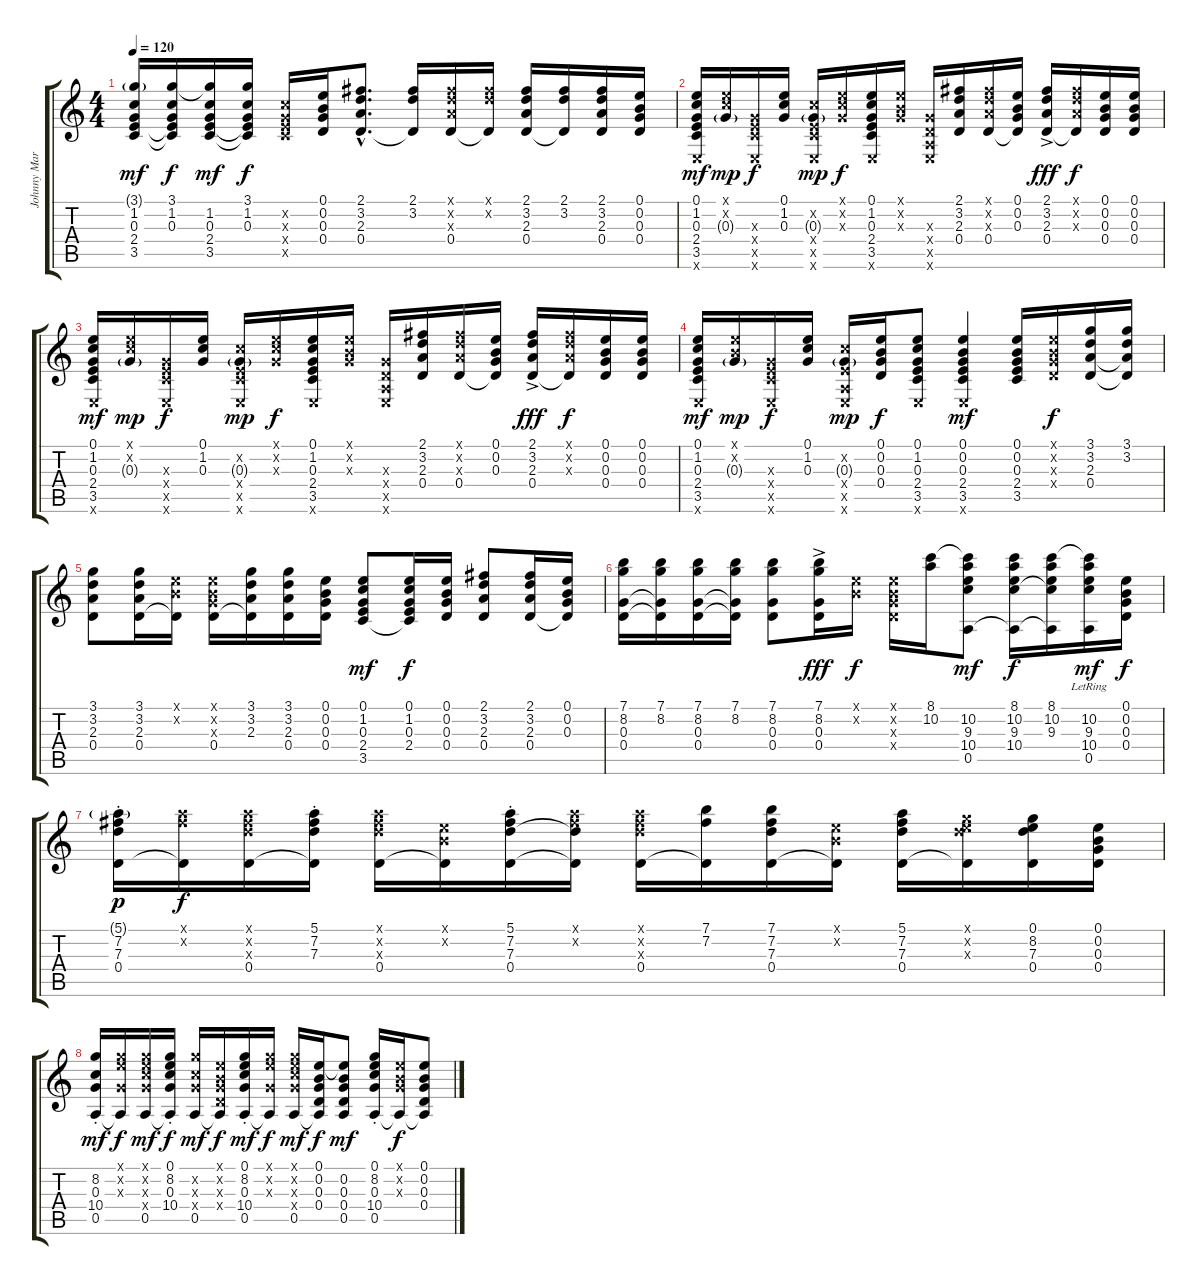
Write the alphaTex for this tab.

\track ("Johnny Marr" "Johnny Mar") {instrument electricguitarclean}
\staff {score tabs}
\tuning (E4 B3 G3 D3 A2 E2) {hide}
\ts (4 4)
\tempo 120
\clef g2
\ks c
(3.1{g} 1.2 0.3 2.4 3.5).16{dy mf} (3.1 1.2 0.3 2.4{t} 3.5{t}).16{dy f} (3.1{t} 1.2 0.3 2.4 3.5).16{dy mf} (3.1 1.2 0.3 2.4{t} 3.5{t}).16{dy f} (1.2{x} 0.3{x} 2.4{x} 3.5{x}).16 (0.1 0.2 0.3 0.4).16 (2.1{hac} 3.2{hac} 2.3{hac} 0.4{hac}).8{d} (2.1 3.2 0.4{t}).16 (2.1{x} 3.2{x} 2.3{x} 0.4).16 (2.1{x} 3.2{x} 0.4{t}).16 (2.1 3.2 2.3 0.4).16 (2.1 3.2 0.4{t}).16 (2.1 3.2 2.3 0.4).16 (0.1 0.2 0.3 0.4).16 |
(0.1 1.2 0.3 2.4 3.5 0.6{x}).16{dy mf} (0.1{x} 1.2{x} 0.3{g}).16{dy mp} (0.3{x} 2.4{x} 3.5{x} 0.6{x}).16{dy f} (0.1 1.2 0.3).16 (1.2{x} 0.3{g} 2.4{x} 3.5{x} 0.6{x}).16{dy mp} (0.1{x} 1.2{x} 0.3{x}).16{dy f} (0.1 1.2 0.3 2.4 3.5 0.6{x}).16 (0.1{x} 0.2{x} 0.3{x}).16 (0.3{x} 0.4{x} 0.5{x} 0.6{x}).16 (2.1 3.2 2.3 0.4).16 (2.1{x} 3.2{x} 2.3{x} 0.4).16 (0.1 0.2 0.3 0.4{t}).16 (2.1{ac} 3.2 2.3 0.4).16{dy fff} (2.1{x} 3.2{x} 2.3{x} 0.4{t}).16{dy f} (0.1 0.2 0.3 0.4).16 (0.1 0.2 0.3 0.4).16 |
(0.1 1.2 0.3 2.4 3.5 0.6{x}).16{dy mf} (0.1{x} 1.2{x} 0.3{g}).16{dy mp} (0.3{x} 2.4{x} 3.5{x} 0.6{x}).16{dy f} (0.1 1.2 0.3).16 (1.2{x} 0.3{g} 2.4{x} 3.5{x} 0.6{x}).16{dy mp} (0.1{x} 1.2{x} 0.3{x}).16{dy f} (0.1 1.2 0.3 2.4 3.5 0.6{x}).16 (0.1{x} 0.2{x} 0.3{x}).16 (0.3{x} 0.4{x} 0.5{x} 0.6{x}).16 (2.1 3.2 2.3 0.4).16 (2.1{x} 3.2{x} 2.3{x} 0.4).16 (0.1 0.2 0.3 0.4{t}).16 (2.1{ac} 3.2 2.3 0.4).16{dy fff} (2.1{x} 3.2{x} 2.3{x} 0.4{t}).16{dy f} (0.1 0.2 0.3 0.4).16 (0.1 0.2 0.3 0.4).16 |
(0.1 1.2 0.3 2.4 3.5 0.6{x}).16{dy mf} (0.1{x} 0.2{x} 0.3{g}).16{dy mp} (0.3{x} 2.4{x} 3.5{x} 0.6{x}).16{dy f} (0.1 1.2 0.3).16 (1.2{x} 0.3{g} 2.4{x} 0.5{x} 0.6{x}).16{dy mp} (0.1 0.2 0.3 0.4).16{dy f} (0.1 1.2 0.3 2.4 3.5 0.6{x}).8 (0.1 0.2 0.3 2.4 3.5 0.6{x}).4{dy mf} (0.1 0.2 0.3 2.4 3.5).16 (0.1{x} 0.2{x} 0.3{x} 0.4{x}).16{dy f} (3.1 3.2 2.3 0.4).16 (3.1 3.2 2.3{t} 0.4{t}).16 |
(3.1 3.2 2.3 0.4).8 (3.1 3.2 2.3 0.4).16 (0.1{x} 0.2{x} 0.4{t}).16 (0.1{x} 0.2{x} 0.3{x} 0.4).16 (3.1 3.2 2.3 0.4{t}).16 (3.1 3.2 2.3 0.4).16 (0.1 0.2 0.3 0.4).16 (0.1 1.2 0.3 2.4 3.5).8{dy mf} (0.1 1.2 0.3 2.4 3.5{t}).16{dy f} (0.1 0.2 0.3 0.4).16 (2.1 3.2 2.3 0.4).8 (2.1 3.2 2.3 0.4).16 (0.1 0.2 0.3 0.4{t}).16 |
(7.1 8.2 0.3 0.4).16 (7.1 8.2 0.3{t} 0.4{t}).16 (7.1 8.2 0.3 0.4).16 (7.1 8.2 0.3{t} 0.4{t}).16 (7.1 8.2 0.3 0.4).8 (7.1{ac} 8.2 0.3 0.4).16{dy fff} (0.1{x} 0.2{x}).16{dy f} (0.1{x} 0.2{x} 0.3{x} 0.4{x}).16 (8.1 10.2).16 (8.1{t} 10.2 9.3 10.4 0.5).8{dy mf} (8.1 10.2 9.3 10.4 0.5{t}).16{dy f} (8.1 10.2 9.3 10.4{t} 0.5{t}).16 (8.1{t} 10.2 9.3 10.4 0.5{lr}).16{dy mf} (0.1 0.2 0.3 0.4).16{dy f} |
(5.1{g} 7.2{st} 7.3 0.4).16{dy p} (5.1{x} 7.2{x} 0.4{t}).16{dy f} (5.1{x} 7.2{x} 7.3{x} 0.4).16 (5.1{st} 7.2 7.3 0.4{t}).16 (5.1{x} 7.2{x} 7.3{x} 0.4).16 (0.1{x} 0.2{x} 0.4{t}).16 (5.1{st} 7.2 7.3 0.4).16 (5.1{x} 7.2{x} 7.3{t} 0.4{t}).16 (5.1{x} 7.2{x} 7.3{x} 0.4).16 (7.1 7.2 0.4{t}).16 (7.1 7.2 7.3 0.4).16 (0.1{x} 0.2{x} 0.4{t}).16 (5.1 7.2 7.3 0.4).16 (0.1{x} 8.2{x} 7.3{x} 0.4{t}).16 (0.1 8.2 7.3 0.4).16 (0.1 0.2 0.3 0.4).16 |
(8.2{st} 0.3 10.4 0.5).16{dy mf} (0.1{x} 8.2{x} 0.3{x} 0.5{t}).16{dy f} (0.1{x} 8.2{x} 0.3{x} 10.4{x} 0.5).16{dy mf} (0.1 8.2{st} 0.3 10.4 0.5{t}).16{dy f} (8.2{x} 0.3{x} 10.4{x} 0.5).16{dy mf} (0.1{x} 0.2{x} 0.3{x} 0.4{x} 0.5{t}).16{dy f} (0.1 8.2{st} 0.3 10.4 0.5).16{dy mf} (0.1{x} 8.2{x} 0.3{x} 0.5{t}).16{dy f} (0.1{x} 8.2{x} 0.3{x} 10.4{x} 0.5).16{dy mf} (0.1 0.2 0.3 0.4 0.5{t}).16{dy f} (0.1{t} 0.2 0.3 0.4 0.5).8{dy mf} (0.1 8.2 0.3 10.4{st} 0.5).16 (0.1{x} 0.2{x} 0.3{x} 0.5{t}).16{dy f} (0.1 0.2 0.3 0.4 0.5{t}).8
